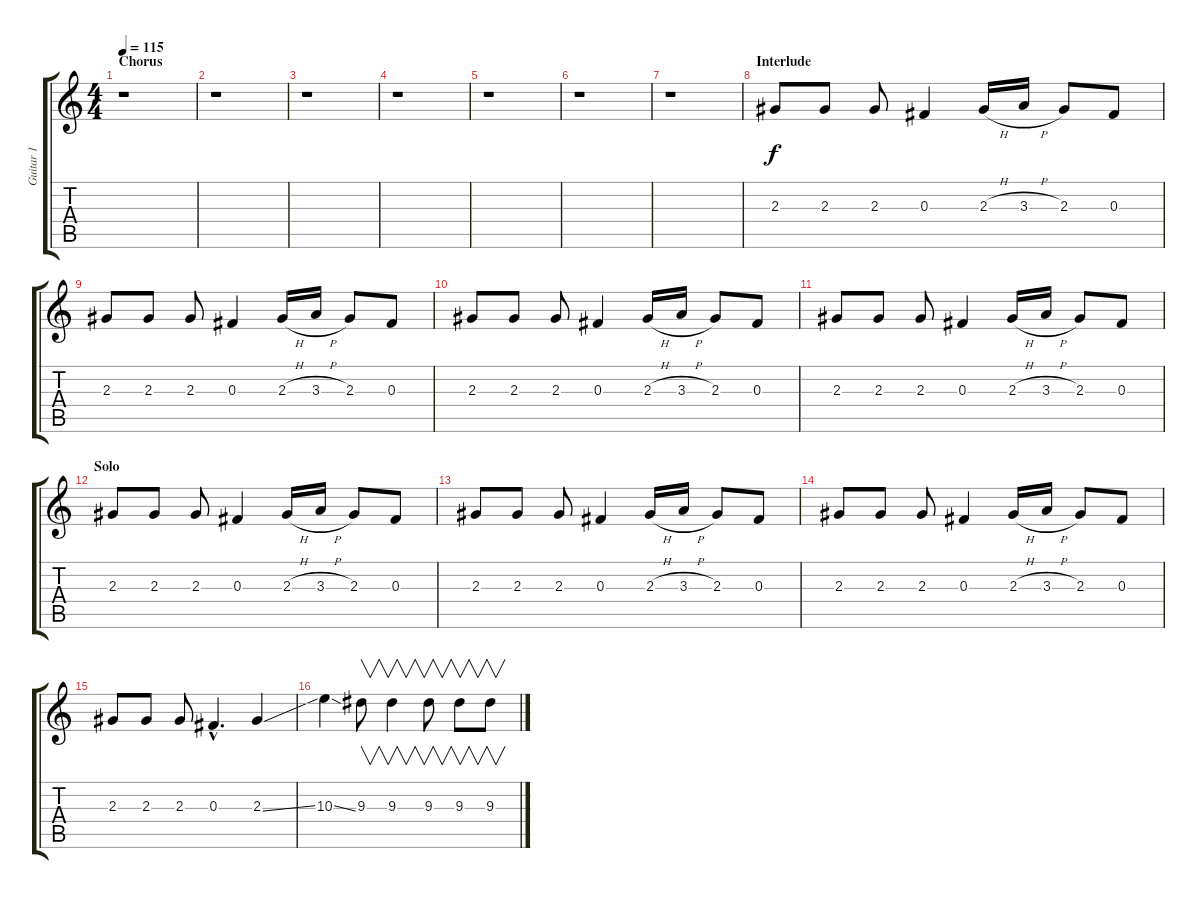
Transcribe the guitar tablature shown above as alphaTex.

\track ("Guitar 1" "Guitar 1") {instrument overdrivenguitar}
\staff {score tabs}
\tuning (Eb4 Bb3 Gb3 Db3 Ab2 Eb2) {hide}
\ts (4 4)
\section ("" "Chorus")
\tempo 115
\clef g2
\ks c
r.1{dy f} |
r.1 |
r.1 |
r.1 |
r.1 |
r.1 |
r.1 |
\section ("" "Interlude")
2.3.8 2.3.8 2.3.8 0.3.4 2.3{h}.16 3.3{h}.16 2.3.8 0.3.8 |
2.3.8 2.3.8 2.3.8 0.3.4 2.3{h}.16 3.3{h}.16 2.3.8 0.3.8 |
2.3.8 2.3.8 2.3.8 0.3.4 2.3{h}.16 3.3{h}.16 2.3.8 0.3.8 |
2.3.8 2.3.8 2.3.8 0.3.4 2.3{h}.16 3.3{h}.16 2.3.8 0.3.8 |
\section ("" "Solo")
2.3.8 2.3.8 2.3.8 0.3.4 2.3{h}.16 3.3{h}.16 2.3.8 0.3.8 |
2.3.8 2.3.8 2.3.8 0.3.4 2.3{h}.16 3.3{h}.16 2.3.8 0.3.8 |
2.3.8 2.3.8 2.3.8 0.3.4 2.3{h}.16 3.3{h}.16 2.3.8 0.3.8 |
2.3.8 2.3.8 2.3.8 0.3{hac}.4{d} 2.3{ss}.4 |
10.3{ss}.4 9.3.8{v} 9.3.4{v} 9.3.8{v} 9.3.8{v} 9.3.8{v}
